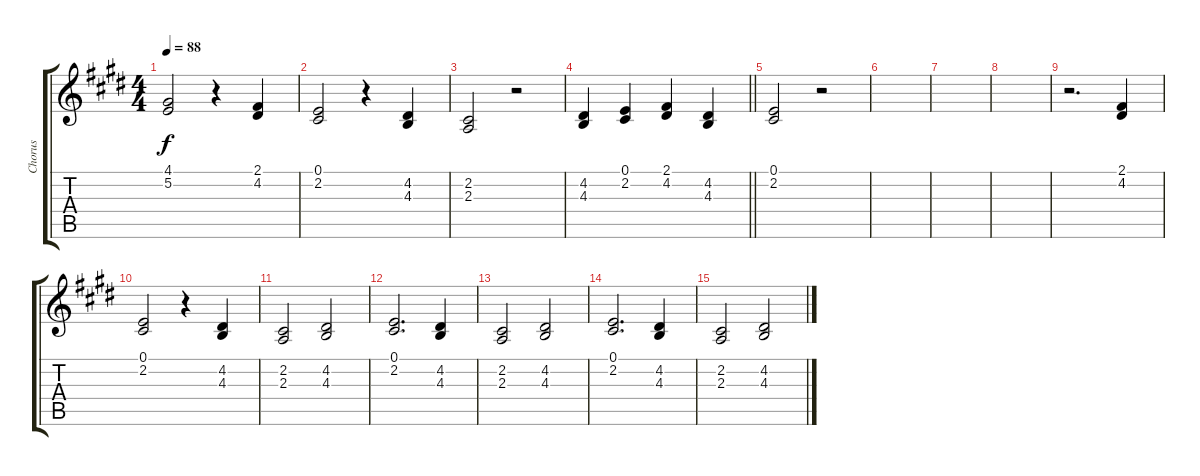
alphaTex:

\track ("Chorus" "Chorus") {instrument choiraahs}
\staff {score tabs}
\tuning (E4 B3 G3 D3 A2 E2) {hide}
\ts (4 4)
\tempo 88
\clef g2
\ks e
(4.1 5.2).2{dy f} r.4 (2.1 4.2).4 |
(0.1 2.2).2 r.4 (4.2 4.3).4 |
(2.2 2.3).2 r.2 |
\barLineRight lightlight
(4.2 4.3).4 (0.1 2.2).4 (2.1 4.2).4 (4.2 4.3).4 |
(0.1 2.2).2 r.2 |
|
|
|
r.2{d} (2.1 4.2).4 |
(0.1 2.2).2 r.4 (4.2 4.3).4 |
(2.2 2.3).2 (4.2 4.3).2 |
(0.1 2.2).2{d} (4.2 4.3).4 |
(2.2 2.3).2 (4.2 4.3).2 |
(0.1 2.2).2{d} (4.2 4.3).4 |
(2.2 2.3).2 (4.2 4.3).2
